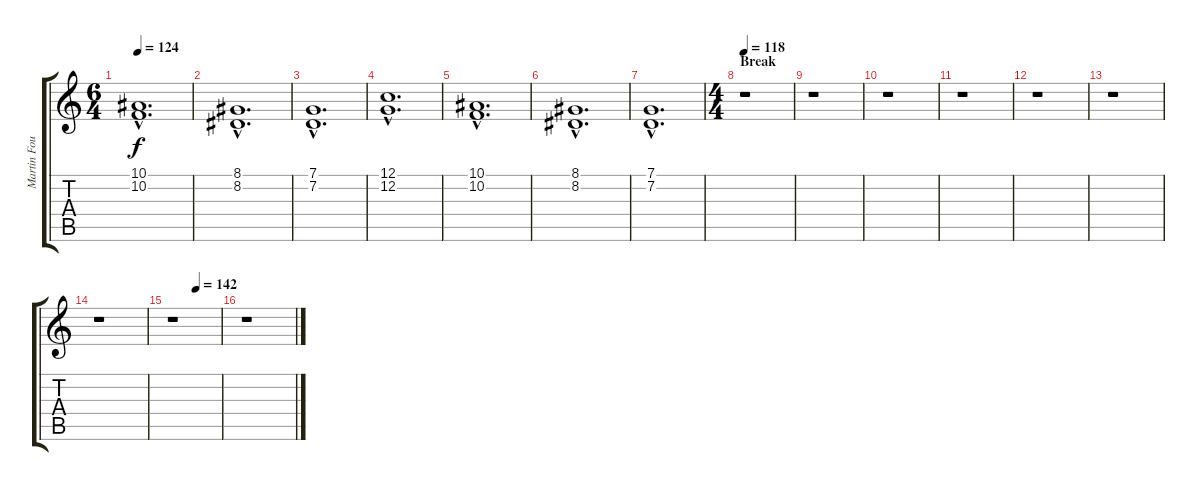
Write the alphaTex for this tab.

\track ("Martin Foul (Unwashed Pianist)" "Martin Fou") {instrument stringensemble1}
\staff {score tabs}
\tuning (C4 G3 E3 B2 F2 C2) {hide}
\ts (6 4)
\tempo 124
\clef g2
\ks c
(10.1{hac} 10.2{hac}).1{d dy f} |
(8.1{hac} 8.2{hac}).1{d} |
(7.1{hac} 7.2{hac}).1{d} |
(12.1{hac} 12.2{hac}).1{d} |
(10.1{hac} 10.2{hac}).1{d} |
(8.1{hac} 8.2{hac}).1{d} |
(7.1{hac} 7.2{hac}).1{d} |
\ts (4 4)
\section ("" "Break")
\tempo 118
r.1 |
r.1 |
r.1 |
r.1 |
r.1 |
r.1 |
r.1 |
\tempo (142 0.5)
r.1 |
r.1
